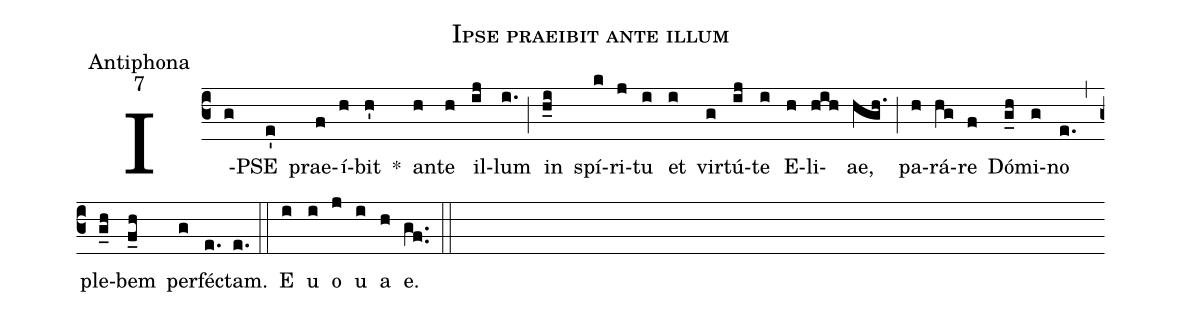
name:Ipse praeibit ante illum;
office-part:Antiphona;
mode:7;
%%
(c3) I(g)PSE(e') prae(f)í(h)bit(h') *() an(h)te(h) il(ij)lum(i.) (;) in(h_i) spí(k)ri(j)tu(i) et(i) vir(g)tú(ij)te(i) E(h)li(hih)ae,(hgh.) (;) pa(h)rá(hg)re(f) Dó(g_h)mi(g)no(e.) (,) ple(g_h)bem(f_h) per(g)fé(e.)ctam.(e.) (::) <eu>E(i) u(i) o(j) u(i) a(h) e.</eu>(gf..) (::)
